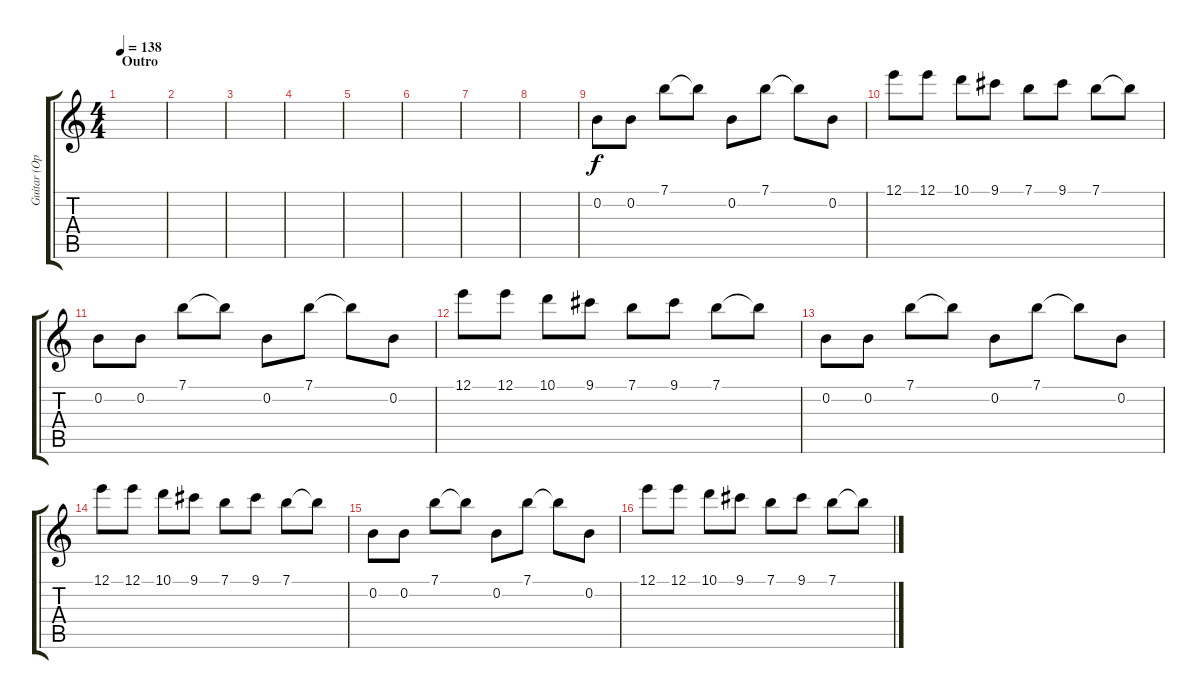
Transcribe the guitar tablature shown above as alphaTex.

\track ("Guitar (Open E)" "Guitar (Op") {instrument distortionguitar}
\staff {score tabs}
\tuning (E4 B3 Ab3 E3 B2 E2) {hide}
\ts (4 4)
\section ("" "Outro")
\tempo 138
\clef g2
\ks c
|
|
|
|
|
|
|
|
0.2.8 0.2.8 7.1.8 7.1{t}.8 0.2.8 7.1.8 7.1{t}.8 0.2.8 |
12.1.8 12.1.8 10.1.8 9.1.8 7.1.8 9.1.8 7.1.8 7.1{t}.8 |
0.2.8 0.2.8 7.1.8 7.1{t}.8 0.2.8 7.1.8 7.1{t}.8 0.2.8 |
12.1.8 12.1.8 10.1.8 9.1.8 7.1.8 9.1.8 7.1.8 7.1{t}.8 |
0.2.8 0.2.8 7.1.8 7.1{t}.8 0.2.8 7.1.8 7.1{t}.8 0.2.8 |
12.1.8 12.1.8 10.1.8 9.1.8 7.1.8 9.1.8 7.1.8 7.1{t}.8 |
0.2.8 0.2.8 7.1.8 7.1{t}.8 0.2.8 7.1.8 7.1{t}.8 0.2.8 |
12.1.8 12.1.8 10.1.8 9.1.8 7.1.8 9.1.8 7.1.8 7.1{t}.8
